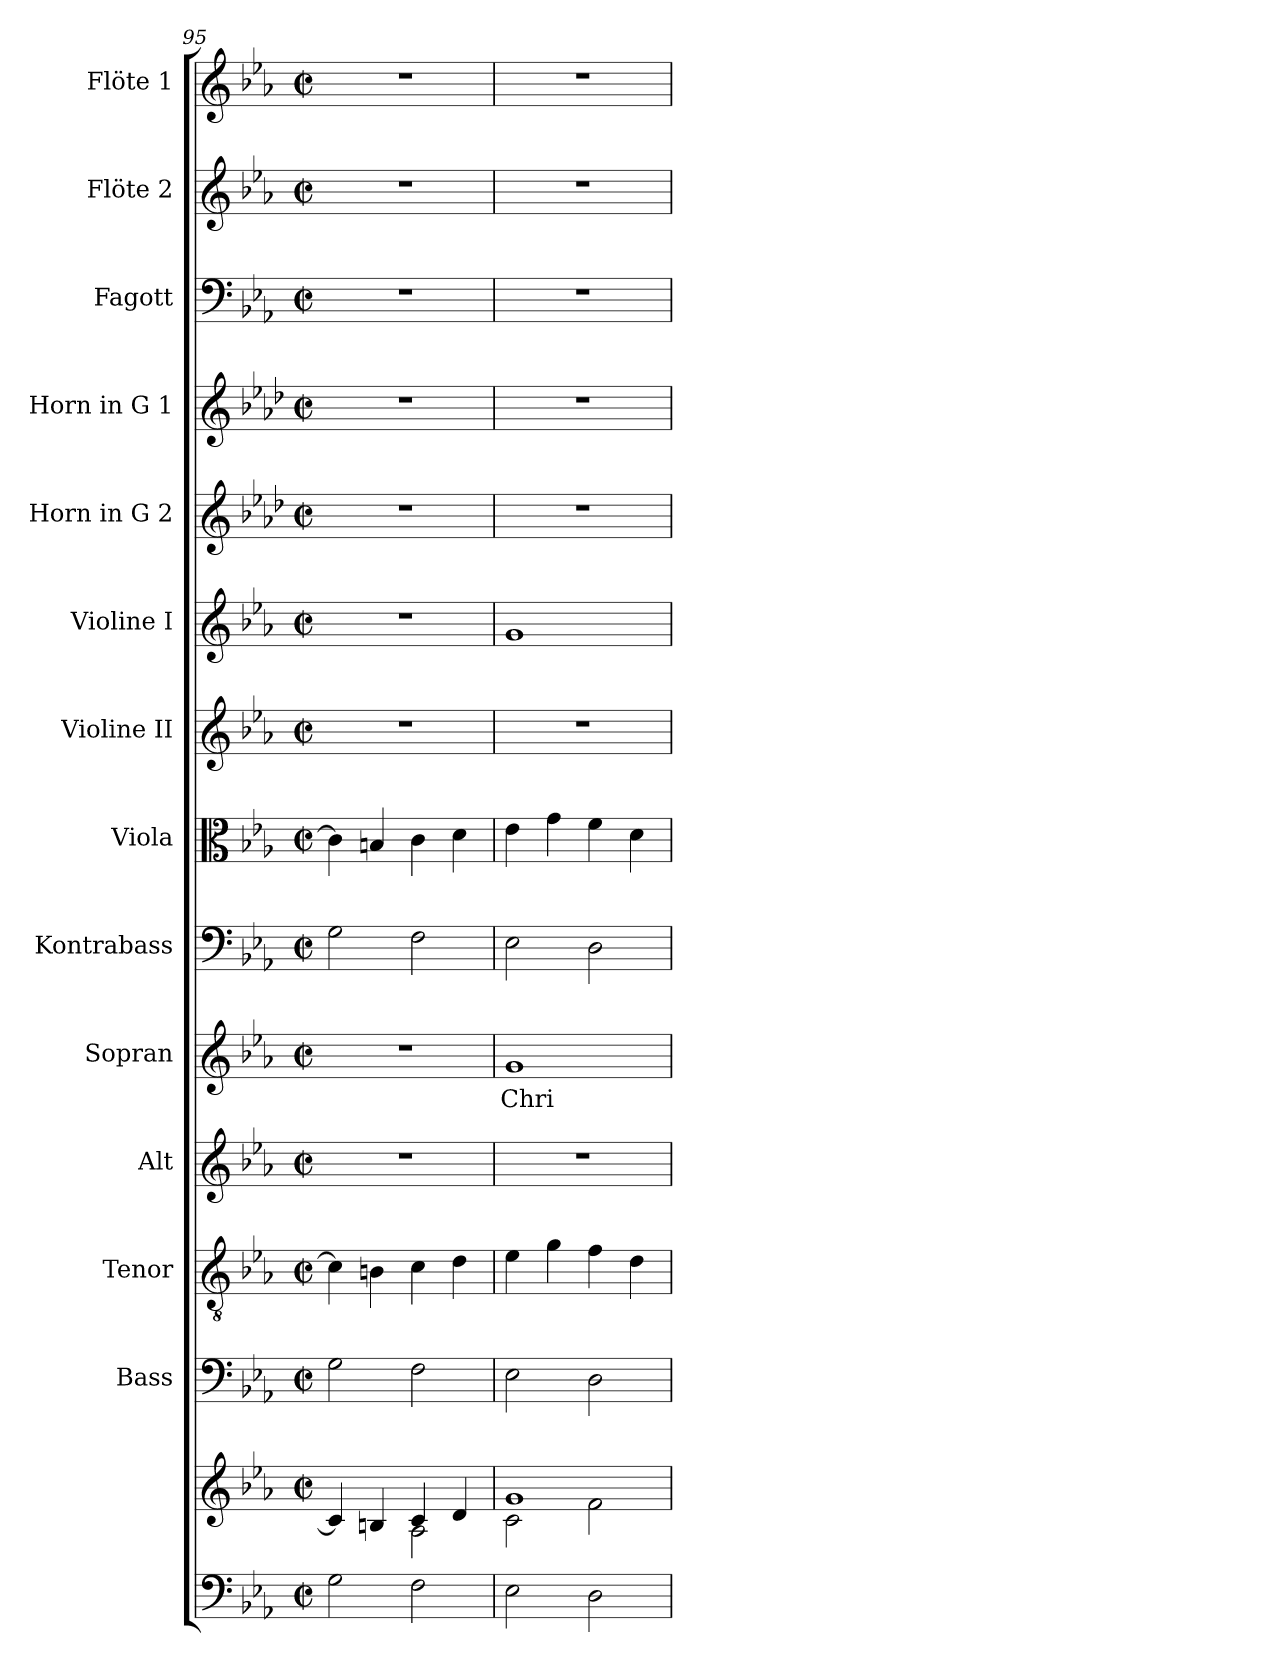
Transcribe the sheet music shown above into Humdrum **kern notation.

**kern	**kern	**kern	**kern	**kern	**kern	**text	**kern	**kern	**kern	**kern	**kern	**kern	**kern	**kern	**kern
*part14	*part14	*part13	*part12	*part11	*part10	*part10	*part9	*part8	*part7	*part6	*part5	*part4	*part3	*part2	*part1
*staff15	*staff14	*staff13	*staff12	*staff11	*staff10	*staff10	*staff9	*staff8	*staff7	*staff6	*staff5	*staff4	*staff3	*staff2	*staff1
*	*	*I"Bass	*I"Tenor	*I"Alt	*I"Sopran	*	*I"Kontrabass	*I"Viola	*I"Violine II	*I"Violine I	*I"Horn in G 2	*I"Horn in G 1	*I"Fagott	*I"Flöte 2	*I"Flöte 1
*	*	*I'B.	*I'T.	*I'A.	*I'S.	*	*I'Kb.	*I'Vla.	*I'Vl. II	*I'Vl. I	*	*	*I'Fg.	*I'Fl. 2	*I'Fl. 1
*clefF4	*clefG2	*clefF4	*clefGv2	*clefG2	*clefG2	*	*clefF4	*clefC3	*clefG2	*clefG2	*clefG2	*clefG2	*clefF4	*clefG2	*clefG2
*	*	*	*	*	*	*	*ITrd7c12	*	*	*	*ITrd3c5	*ITrd3c5	*	*	*
*k[b-e-a-]	*k[b-e-a-]	*k[b-e-a-]	*k[b-e-a-]	*k[b-e-a-]	*k[b-e-a-]	*	*k[b-e-a-]	*k[b-e-a-]	*k[b-e-a-]	*k[b-e-a-]	*k[b-e-a-]	*k[b-e-a-]	*k[b-e-a-]	*k[b-e-a-]	*k[b-e-a-]
*E-:	*E-:	*E-:	*E-:	*E-:	*E-:	*	*E-:	*E-:	*E-:	*E-:	*E-:	*E-:	*E-:	*E-:	*E-:
*M2/2	*M2/2	*M2/2	*M2/2	*M2/2	*M2/2	*	*M2/2	*M2/2	*M2/2	*M2/2	*M2/2	*M2/2	*M2/2	*M2/2	*M2/2
*met(c|)	*met(c|)	*met(c|)	*met(c|)	*met(c|)	*met(c|)	*	*met(c|)	*met(c|)	*met(c|)	*met(c|)	*met(c|)	*met(c|)	*met(c|)	*met(c|)	*met(c|)
=95	=95	=95	=95	=95	=95	=95	=95	=95	=95	=95	=95	=95	=95	=95	=95
*	*^	*	*	*	*	*	*	*	*	*	*	*	*	*	*
2G\	4c/]	2ryy	2G\	4c\]	1r	1r	.	2GG\	4c\]	1r	1r	1r	1r	1r	1r	1r
.	4Bn/	.	.	4Bn\	.	.	.	.	4Bn/	.	.	.	.	.	.	.
2F\	4c/	2A-\	2F\	4c\	.	.	.	2FF\	4c\	.	.	.	.	.	.	.
.	4d/	.	.	4d\	.	.	.	.	4d\	.	.	.	.	.	.	.
=96	=96	=96	=96	=96	=96	=96	=96	=96	=96	=96	=96	=96	=96	=96	=96	=96
!	!	!	!	!	!	!	!LO:LY:b	!	!	!	!	!	!	!	!	!
2E-\	1g	2c\	2E-\	4e-\	1r	1g	Chri-	2EE-\	4e-\	1r	1g	1r	1r	1r	1r	1r
.	.	.	.	4g\	.	.	.	.	4g\	.	.	.	.	.	.	.
2D\	.	2f\	2D\	4f\	.	.	.	2DD\	4f\	.	.	.	.	.	.	.
.	.	.	.	4d\	.	.	.	.	4d\	.	.	.	.	.	.	.
*	*v	*v	*	*	*	*	*	*	*	*	*	*	*	*	*	*
=	=	=	=	=	=	=	=	=	=	=	=	=	=	=	=
*-	*-	*-	*-	*-	*-	*-	*-	*-	*-	*-	*-	*-	*-	*-	*-
